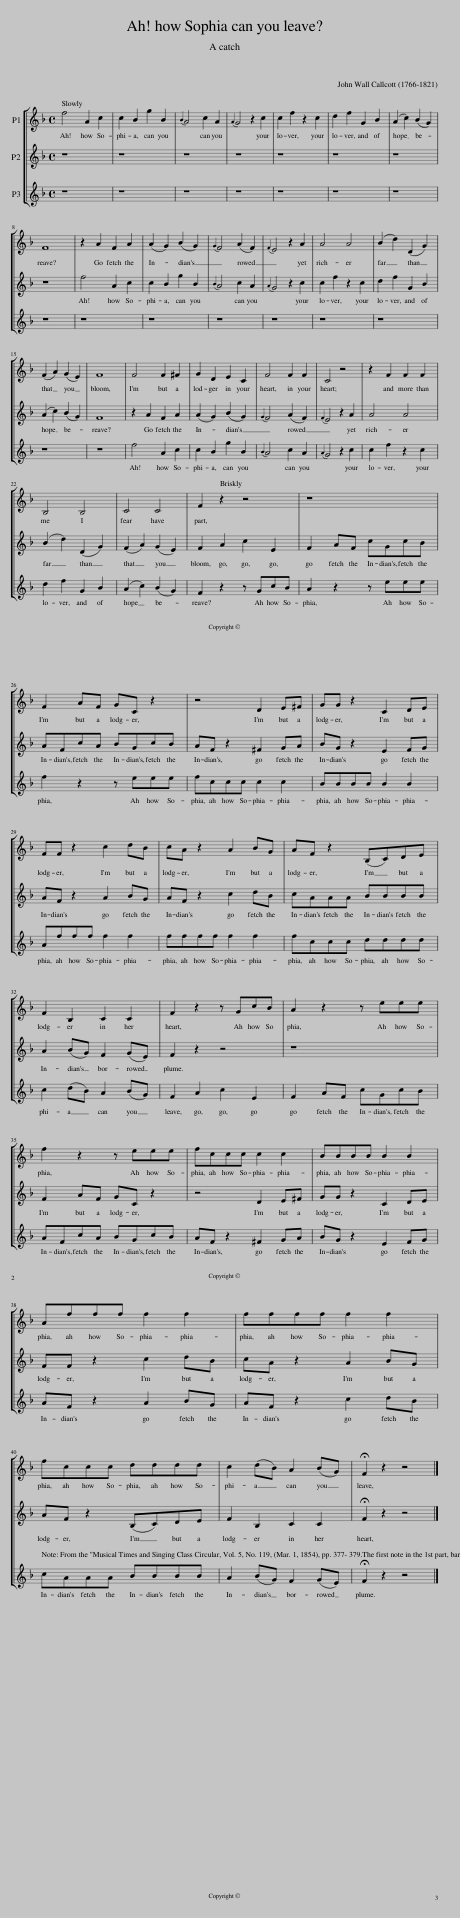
X:1
%%score [ 1 2 3 ]
L:1/8
M:4/4
I:linebreak $
K:F
V:1 treble transpose=-12
V:2 treble transpose=-12
V:3 treble transpose=-12
V:1
 f4 A2 c2 | c2 B2 g2 B2 |{B} A4 c2 A2 |{A} G4 z2 c2 | c2 f2 z2 c2 | %5
 d2 f2 G2 B2 | (A2 c2) (B2 G2) |$ F8 | z2 A2 F2 A2 | (A2 G2) (B2 G2) | %10
{G} F4 (A2 F2) |{F} E4 z2 A2 | A4 A4 | (B2 d2) (D2 G2) |$ (F2 A2) (G2 E2) | %15
 F8 | F4 F2 ^F2 | G2 D2 E2 C2 | F4 F2 F2 | C4 z4 | %20
 z2 F2 F2 F2 |$ B,4 B,4 | C4 C4 | F2 z2 z4 | z8 |$ %25
 F2 AF GC z2 | z4 D2 E^F | GG z2 C2 DE |$ FF z2 c2 dB | cA z2 A2 BG | %30
 AF z2 (B,C)DE |$ F2 B,2 C2 C2 | F2 z2 z GcB | A2 z2 z eee |$ f2 z2 z eee | %35
 fccc c2 c2 | BBBB B2 B2 |$ Afff f2 f2 | ffff f2 f2 |$ fccc dddd | %40
 c2 (dB) A2 (BG) | !fermata!F2 z2 z4 |] %42
V:2
 z8 | z8 | z8 | z8 | z8 | %5
 z8 | z8 |$ z8 | f4 A2 c2 | c2 B2 g2 B2 | %10
{B} A4 c2 A2 |{A} G4 z2 c2 | c2 f2 z2 c2 | d2 f2 G2 B2 |$ (A2 c2) (B2 G2) | %15
 F8 | z2 A2 F2 A2 | (A2 G2) (B2 G2) |{G} F4 (A2 F2) |{F} E4 z2 A2 | %20
 A4 A4 |$ (B2 d2) (D2 G2) | (F2 A2) (G2 E2) | F2 A2 c2 E2 | F2 AF cGcB |$ %25
 AFcA BGcB | AF z2 ^F2 GA | BG z2 E2 FG |$ AF z2 A2 BG | AF z2 c2 dB | %30
 cAAA BBBB |$ A2 (BG) F2 (GE) | F2 z2 z4 | z8 |$ F2 AF GC z2 | %35
 z4 D2 E^F | GG z2 C2 DE |$ FF z2 c2 dB | cA z2 A2 BG |$ AF z2 (B,C)DE | %40
 F2 B,2 C2 C2 | !fermata!F2 z2 z4 |] %42
V:3
 z8 | z8 | z8 | z8 | z8 | %5
 z8 | z8 |$ z8 | z8 | z8 | %10
 z8 | z8 | z8 | z8 |$ z8 | %15
 z8 | f4 A2 c2 | c2 B2 g2 B2 |{B} A4 c2 A2 |{A} G4 z2 c2 | %20
 c2 f2 z2 c2 |$ d2 f2 G2 B2 | (A2 c2) (B2 G2) | F2 z2 z GcB | A2 z2 z eee |$ %25
 f2 z2 z eee | fccc c2 c2 | BBBB B2 B2 |$ Afff f2 f2 | ffff f2 f2 | %30
 fccc dddd |$ c2 (dB) A2 (BG) | F2 A2 c2 E2 | F2 AF cGcB |$ AFcA BGcB | %35
 AF z2 ^F2 GA | BG z2 E2 FG |$ AF z2 A2 BG | AF z2 c2 dB |$ cAAA BBBB | %40
 A2 (BG) F2 (GE) | !fermata!F2 z2 z4 |] %42
